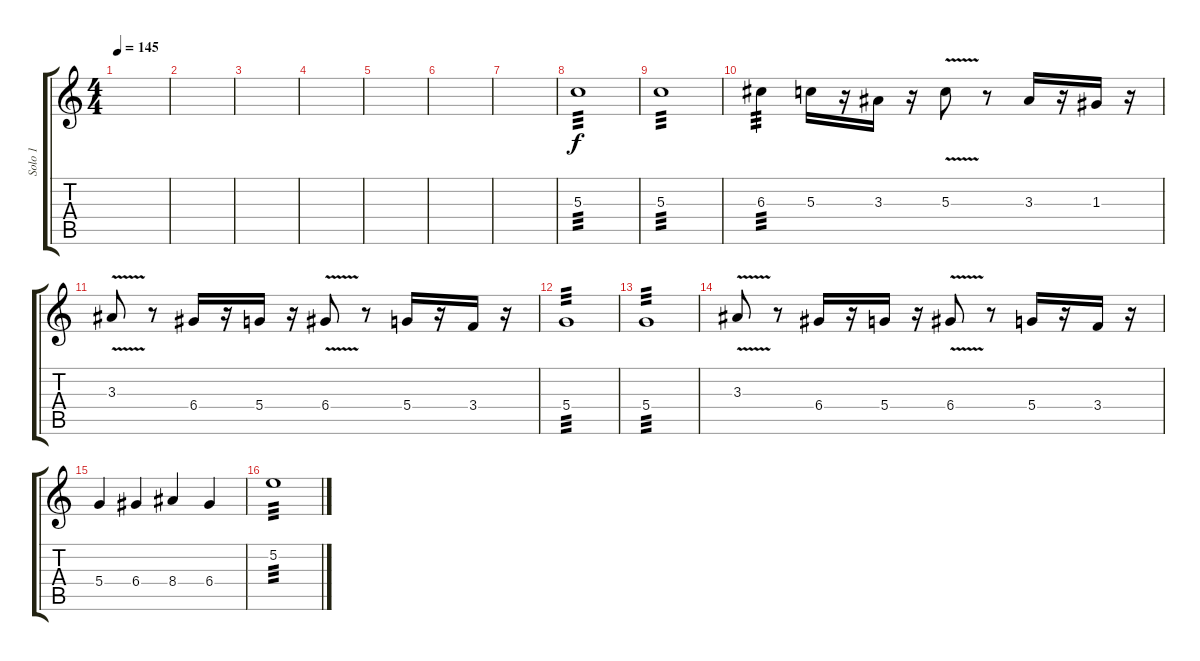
\track ("Solo 1" "Solo 1") {instrument banjo}
\staff {score tabs}
\tuning (E4 B3 G3 D3 A2 E2) {hide}
\displaytranspose 12
\ts (4 4)
\tempo 145
\clef g2
\ks c
|
|
|
|
|
|
|
5.3.1{tp 3} |
5.3.1{tp 3} |
6.3.4{tp 3} 5.3.16 r.16 3.3.16 r.16 5.3{v}.8 r.8 3.3.16 r.16 1.3.16 r.16 |
3.3{v}.8 r.8 6.4.16 r.16 5.4.16 r.16 6.4{v}.8 r.8 5.4.16 r.16 3.4.16 r.16 |
5.4.1{tp 3} |
5.4.1{tp 3} |
3.3{v}.8 r.8 6.4.16 r.16 5.4.16 r.16 6.4{v}.8 r.8 5.4.16 r.16 3.4.16 r.16 |
5.4.4{volume 11} 6.4.4 8.4.4 6.4.4 |
5.2.1{tp 3 volume 12}
